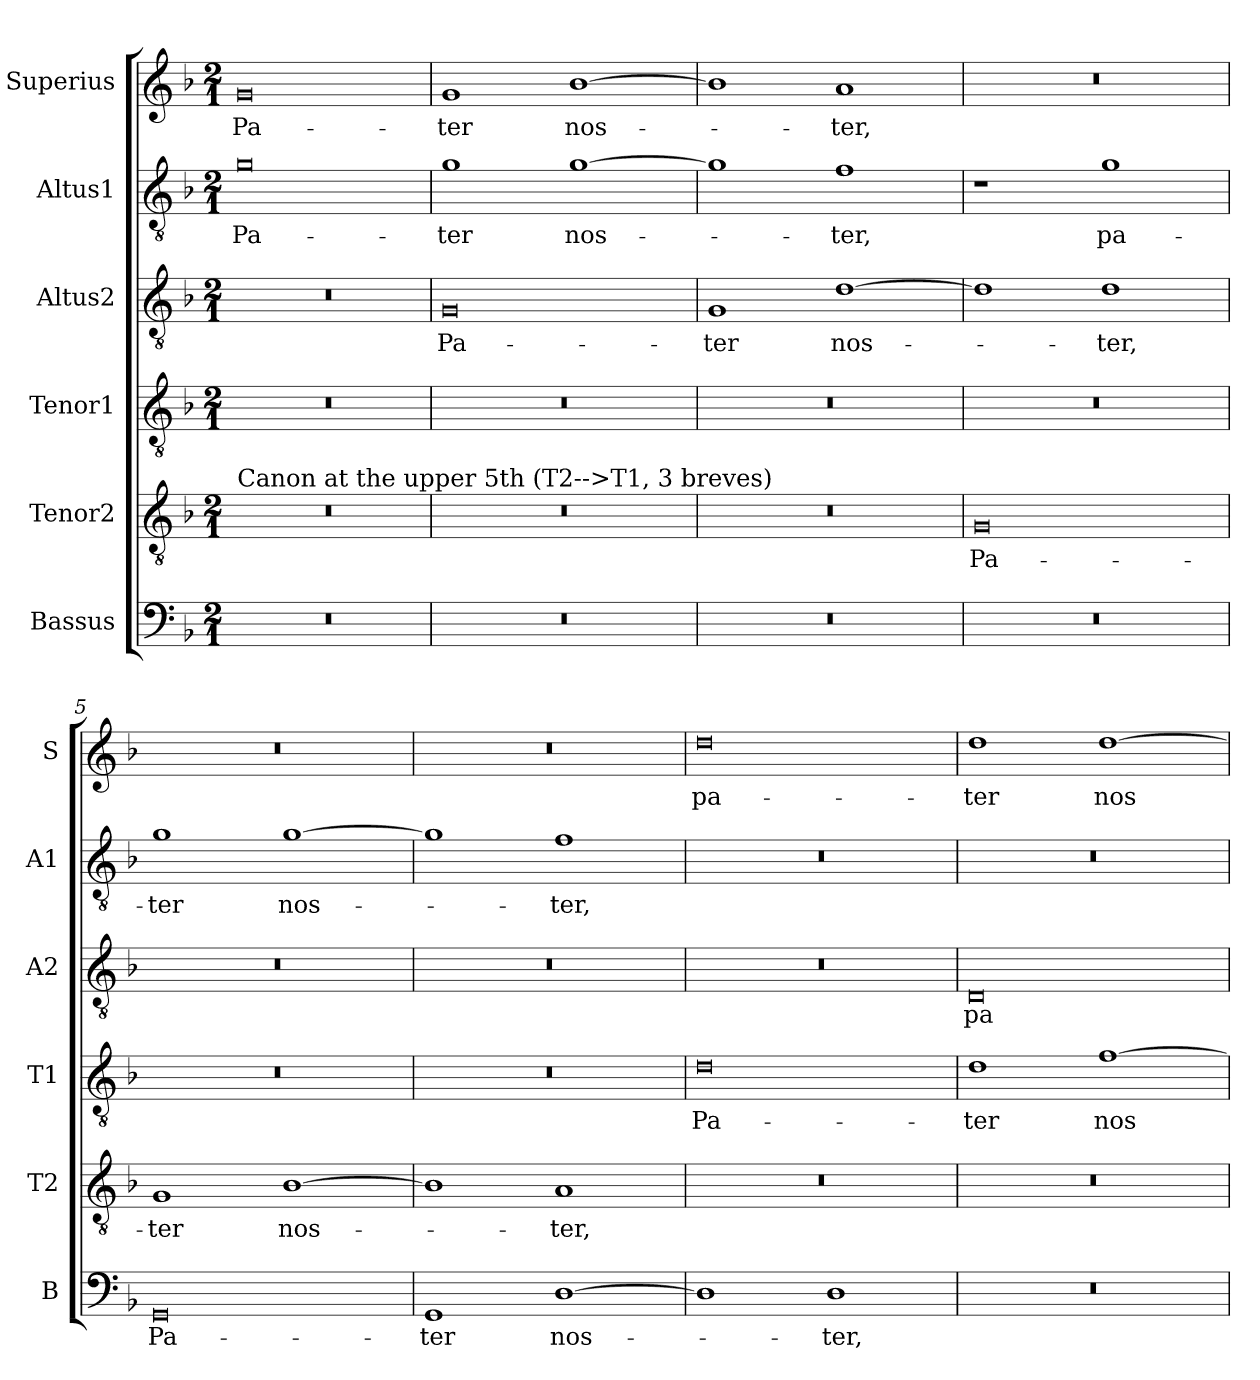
**kern	**text	**kern	**text	**kern	**text	**kern	**text	**kern	**text	**kern	**text
*part6	*part6	*part5	*part5	*part4	*part4	*part3	*part3	*part2	*part2	*part1	*part1
*staff6	*staff6	*staff5	*staff5	*staff4	*staff4	*staff3	*staff3	*staff2	*staff2	*staff1	*staff1
*I"Bassus	*	*I"Tenor2	*	*I"Tenor1	*	*I"Altus2	*	*I"Altus1	*	*I"Superius	*
*I'B	*	*I'T2	*	*I'T1	*	*I'A2	*	*I'A1	*	*I'S	*
*clefF4	*	*clefGv2	*	*clefGv2	*	*clefGv2	*	*clefGv2	*	*clefG2	*
*k[b-]	*	*k[b-]	*	*k[b-]	*	*k[b-]	*	*k[b-]	*	*k[b-]	*
*M2/1	*	*M2/1	*	*M2/1	*	*M2/1	*	*M2/1	*	*M2/1	*
=1	=1	=1	=1	=1	=1	=1	=1	=1	=1	=1	=1
!	!	!LO:TX:a:t=Canon at the upper 5th (T2-->T1, 3 breves)	!	!	!	!	!	!	!	!	!
0r	.	0r	.	0r	.	0r	.	0g	Pa-	0g	Pa-
=2	=2	=2	=2	=2	=2	=2	=2	=2	=2	=2	=2
0r	.	0r	.	0r	.	0G	Pa-	1g	-ter	1g	-ter
.	.	.	.	.	.	.	.	[1g	nos-	[1b-	nos-
=3	=3	=3	=3	=3	=3	=3	=3	=3	=3	=3	=3
0r	.	0r	.	0r	.	1G	-ter	1g]	.	1b-]	.
.	.	.	.	.	.	[1d	nos-	1f	-ter,	1a	-ter,
=4	=4	=4	=4	=4	=4	=4	=4	=4	=4	=4	=4
0r	.	0G	Pa-	0r	.	1d]	.	1r	.	0r	.
.	.	.	.	.	.	1d	-ter,	1g	pa-	.	.
=5	=5	=5	=5	=5	=5	=5	=5	=5	=5	=5	=5
0GG	Pa-	1G	-ter	0r	.	0r	.	1g	-ter	0r	.
.	.	[1B-	nos-	.	.	.	.	[1g	nos-	.	.
=6	=6	=6	=6	=6	=6	=6	=6	=6	=6	=6	=6
1GG	-ter	1B-]	.	0r	.	0r	.	1g]	.	0r	.
[1D	nos-	1A	-ter,	.	.	.	.	1f	-ter,	.	.
=7	=7	=7	=7	=7	=7	=7	=7	=7	=7	=7	=7
1D]	.	0r	.	0d	Pa-	0r	.	0r	.	0dd	pa-
1D	-ter,	.	.	.	.	.	.	.	.	.	.
=8	=8	=8	=8	=8	=8	=8	=8	=8	=8	=8	=8
0r	.	0r	.	1d	-ter	0D	pa-	0r	.	1dd	-ter
.	.	.	.	[1f	nos-	.	.	.	.	[1dd	nos-
=	=	=	=	=	=	=	=	=	=	=	=
*-	*-	*-	*-	*-	*-	*-	*-	*-	*-	*-	*-
